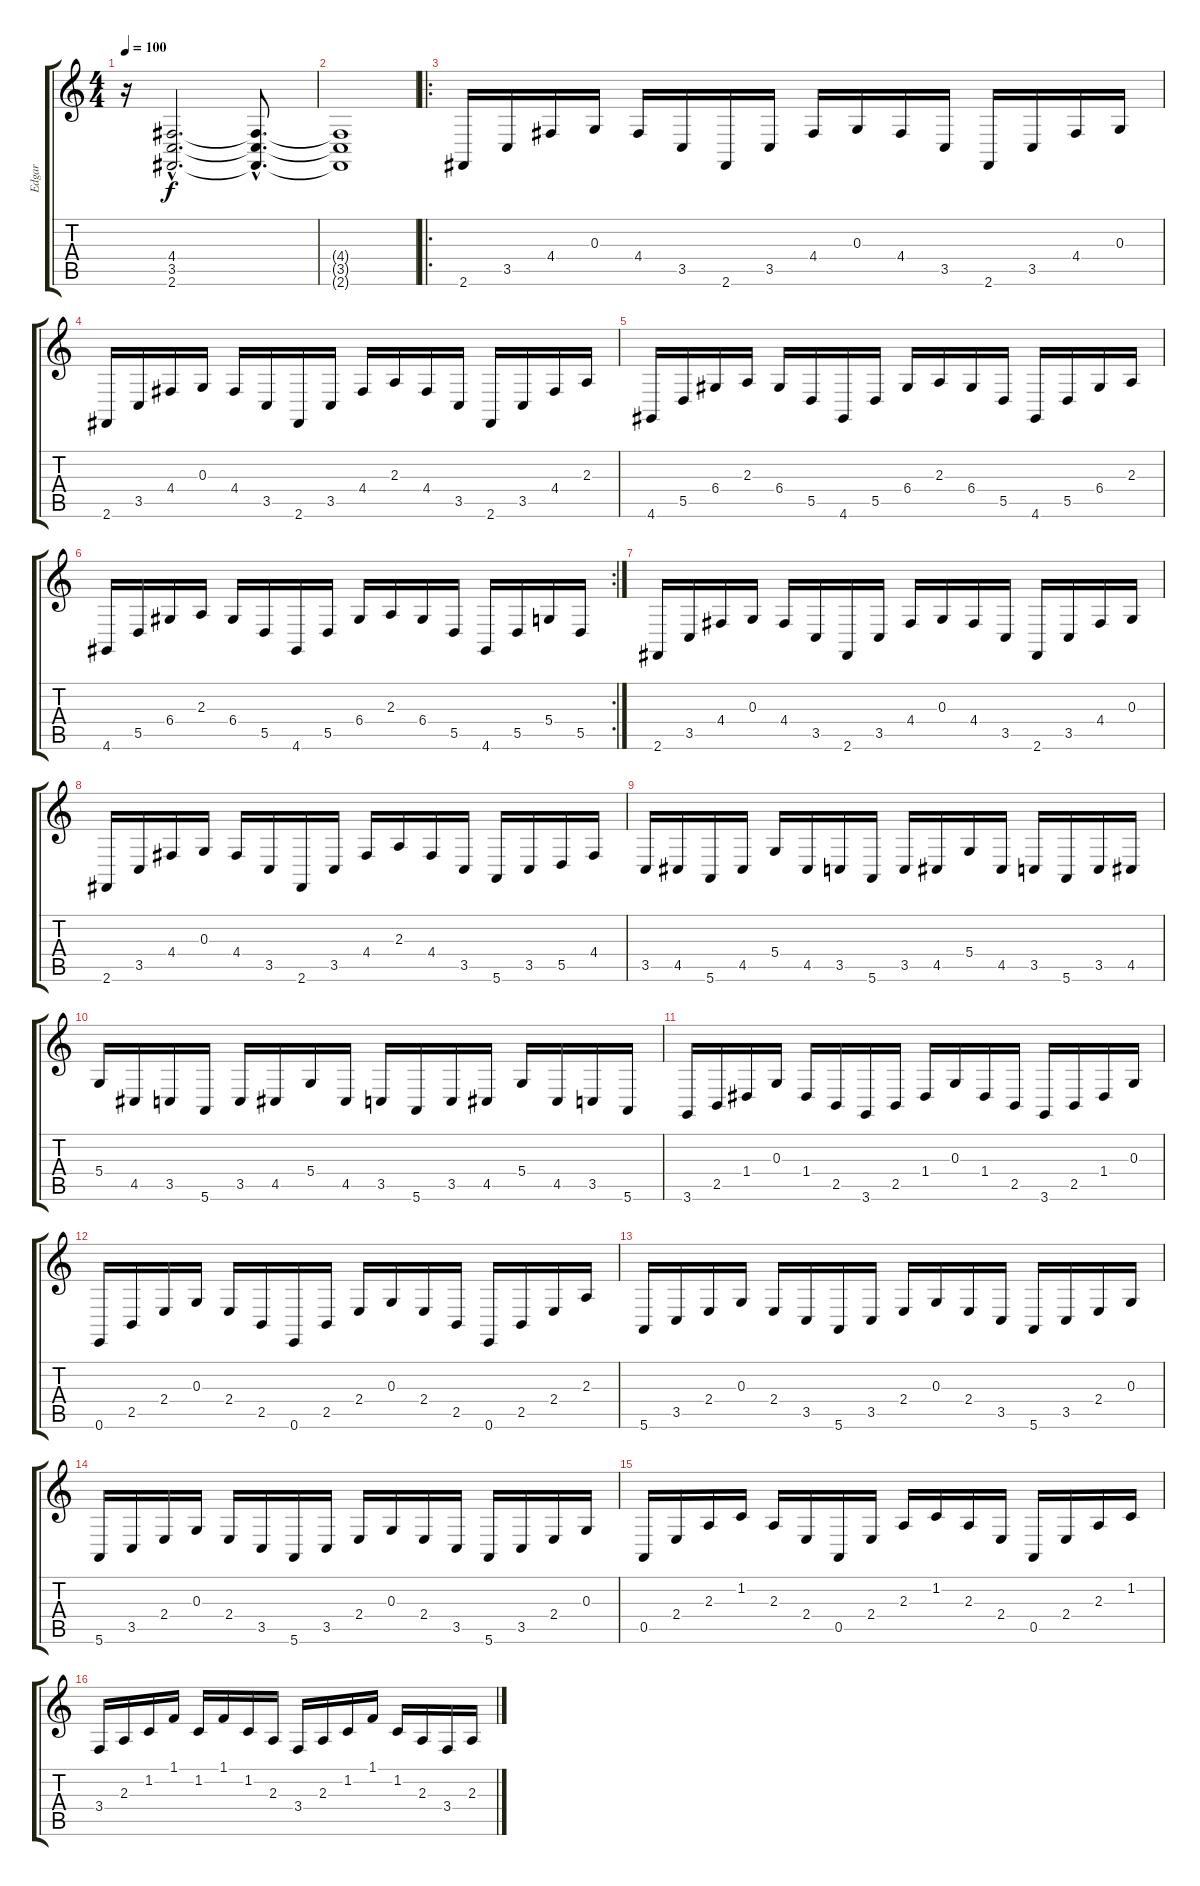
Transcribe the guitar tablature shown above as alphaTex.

\track ("Edgar" "Edgar") {instrument drawbarorgan}
\staff {score tabs}
\tuning (E4 B3 G3 D3 A2 E2) {hide}
\ts (4 4)
\tempo 100
\clef g2
\ks c
r.16{dy f volume 0 instrument drawbarorgan} (4.4{hac} 3.5{hac} 2.6{hac}).2{d volume 16} (4.4{hac t} 3.5{hac t} 2.6{hac t}).8{d} |
(4.4{t} 3.5{t} 2.6{t}).1 |
\ro
2.6.16 3.5.16 4.4.16 0.3.16 4.4.16 3.5.16 2.6.16 3.5.16 4.4.16 0.3.16 4.4.16 3.5.16 2.6.16 3.5.16 4.4.16 0.3.16 |
2.6.16 3.5.16 4.4.16 0.3.16 4.4.16 3.5.16 2.6.16 3.5.16 4.4.16 2.3.16 4.4.16 3.5.16 2.6.16 3.5.16 4.4.16 2.3.16 |
4.6.16 5.5.16 6.4.16 2.3.16 6.4.16 5.5.16 4.6.16 5.5.16 6.4.16 2.3.16 6.4.16 5.5.16 4.6.16 5.5.16 6.4.16 2.3.16 |
\rc 2
4.6.16 5.5.16 6.4.16 2.3.16 6.4.16 5.5.16 4.6.16 5.5.16 6.4.16 2.3.16 6.4.16 5.5.16 4.6.16 5.5.16 5.4.16 5.5.16 |
2.6.16 3.5.16 4.4.16 0.3.16 4.4.16 3.5.16 2.6.16 3.5.16 4.4.16 0.3.16 4.4.16 3.5.16 2.6.16 3.5.16 4.4.16 0.3.16 |
2.6.16 3.5.16 4.4.16 0.3.16 4.4.16 3.5.16 2.6.16 3.5.16 4.4.16 2.3.16 4.4.16 3.5.16 5.6.16 3.5.16 5.5.16 4.4.16 |
3.5.16 4.5.16 5.6.16 4.5.16 5.4.16 4.5.16 3.5.16 5.6.16 3.5.16 4.5.16 5.4.16 4.5.16 3.5.16 5.6.16 3.5.16 4.5.16 |
5.4.16 4.5.16 3.5.16 5.6.16 3.5.16 4.5.16 5.4.16 4.5.16 3.5.16 5.6.16 3.5.16 4.5.16 5.4.16 4.5.16 3.5.16 5.6.16 |
3.6.16 2.5.16 1.4.16 0.3.16 1.4.16 2.5.16 3.6.16 2.5.16 1.4.16 0.3.16 1.4.16 2.5.16 3.6.16 2.5.16 1.4.16 0.3.16 |
0.6.16 2.5.16 2.4.16 0.3.16 2.4.16 2.5.16 0.6.16 2.5.16 2.4.16 0.3.16 2.4.16 2.5.16 0.6.16 2.5.16 2.4.16 2.3.16 |
5.6.16 3.5.16 2.4.16 0.3.16 2.4.16 3.5.16 5.6.16 3.5.16 2.4.16 0.3.16 2.4.16 3.5.16 5.6.16 3.5.16 2.4.16 0.3.16 |
5.6.16 3.5.16 2.4.16 0.3.16 2.4.16 3.5.16 5.6.16 3.5.16 2.4.16 0.3.16 2.4.16 3.5.16 5.6.16 3.5.16 2.4.16 0.3.16 |
0.5.16 2.4.16 2.3.16 1.2.16 2.3.16 2.4.16 0.5.16 2.4.16 2.3.16 1.2.16 2.3.16 2.4.16 0.5.16 2.4.16 2.3.16 1.2.16 |
3.4.16 2.3.16 1.2.16 1.1.16 1.2.16 1.1.16 1.2.16 2.3.16 3.4.16 2.3.16 1.2.16 1.1.16 1.2.16 2.3.16 3.4.16 2.3.16
